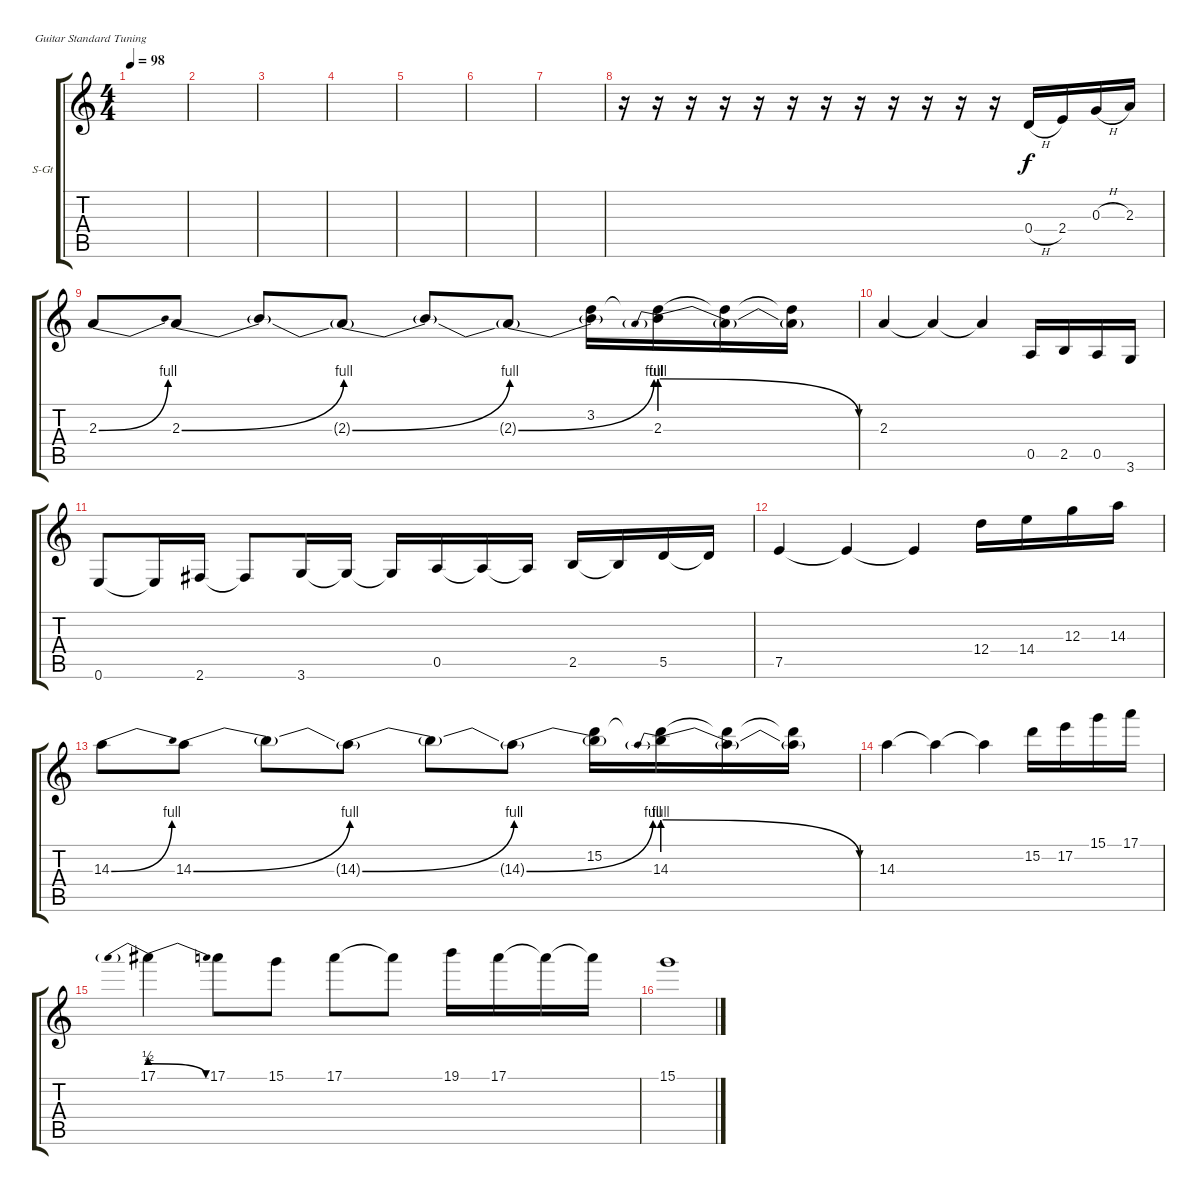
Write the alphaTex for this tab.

\defaultSystemsLayout 4
\bracketExtendMode groupsimilarinstruments
\firstSystemTrackNameOrientation horizontal
\otherSystemsTrackNameOrientation horizontal
\track ("Steel Guitar" "S-Gt") {instrument acousticguitarsteel}
\staff {score tabs}
\tuning (E4 B3 G3 D3 A2 E2)
\ts (4 4)
\tempo 98
\clef g2
\scale
0.487395
\ks c
|
\scale
0.256303 |
\scale
0.256303 |
\scale
0.333333 |
\scale
0.333333 |
\scale
0.333333 |
\scale
0.333333 |
\scale
0.333333 r.16 r.16 r.16 r.16 r.16 r.16 r.16 r.16 r.16 r.16 r.16 r.16 0.4{h}.16 2.4.16 0.3{h}.16 2.3.16 |
\scale
0.333333 2.3{be (bend 0 0 15 4)}.8 2.3{be (bend 0 0 15 4)}.8 2.3{t}.8 2.3{be (bend 0 0 15 4) t}.8 2.3{t}.8 2.3{be (bend 0 0 15 4) t}.8 (3.2 2.3{t}).16 (2.3{be (prebendrelease 0 4 59.4 0)} 3.2{t}).16 (2.3{t} 3.2{t}).16 (2.3{t} 3.2{t}).16 |
\scale
0.333333 2.3.4 2.3{t}.4 2.3{t}.4 0.5.16 2.5.16 0.5.16 3.6.16 |
\scale
0.333333 0.6.8 0.6{t}.16 2.6.16 2.6{t}.8 3.6.16 3.6{t}.16 3.6{t}.16 0.5.16 0.5{t}.16 0.5{t}.16 2.5.16 2.5{t}.16 5.5.16 5.5{t}.16 |
\scale
0.333333 7.5.4 7.5{t}.4 7.5{t}.4 12.4.16 14.4.16 12.3.16 14.3.16 |
\scale
0.333333 14.3{be (bend 0 0 15 4)}.8 14.3{be (bend 0 0 15 4)}.8 14.3{t}.8 14.3{be (bend 0 0 15 4) t}.8 14.3{t}.8 14.3{be (bend 0 0 15 4) t}.8 (15.2 14.3{t}).16 (14.3{be (prebendrelease 0 4 59.4 0)} 15.2{t}).16 (14.3{t} 15.2{t}).16 (14.3{t} 15.2{t}).16 |
\scale
0.333333 14.3.4 14.3{t}.4 14.3{t}.4 15.2.16 17.2.16 15.1.16 17.1.16 |
\scale
0.333333 17.1{be (prebendrelease 0 2 59.4 0)}.4 17.1.8 15.1.8 17.1.8 17.1{t}.8 19.1.16 17.1.16 17.1{t}.16 17.1{t}.16 |
15.1.1
